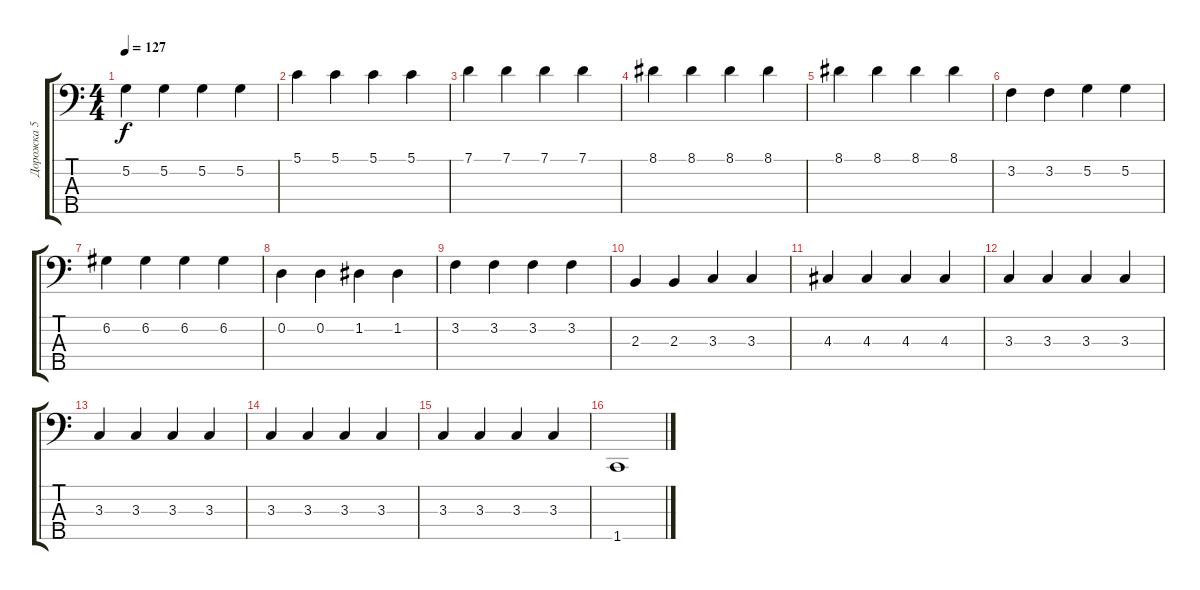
\track ("Дорожка 5" "Дорожка 5") {instrument electricbassfinger}
\staff {score tabs}
\tuning (G2 D2 A1 E1 B0) {hide}
\ts (4 4)
\tempo 127
\clef f4
\ks c
5.2.4{dy f} 5.2.4 5.2.4 5.2.4 |
5.1.4 5.1.4 5.1.4 5.1.4 |
7.1.4 7.1.4 7.1.4 7.1.4 |
8.1.4 8.1.4 8.1.4 8.1.4 |
8.1.4 8.1.4 8.1.4 8.1.4 |
3.2.4 3.2.4 5.2.4 5.2.4 |
6.2.4 6.2.4 6.2.4 6.2.4 |
0.2.4 0.2.4 1.2.4 1.2.4 |
3.2.4 3.2.4 3.2.4 3.2.4 |
2.3.4 2.3.4 3.3.4 3.3.4 |
4.3.4 4.3.4 4.3.4 4.3.4 |
3.3.4 3.3.4 3.3.4 3.3.4 |
3.3.4 3.3.4 3.3.4 3.3.4 |
3.3.4 3.3.4 3.3.4 3.3.4 |
3.3.4 3.3.4 3.3.4 3.3.4 |
1.5.1
